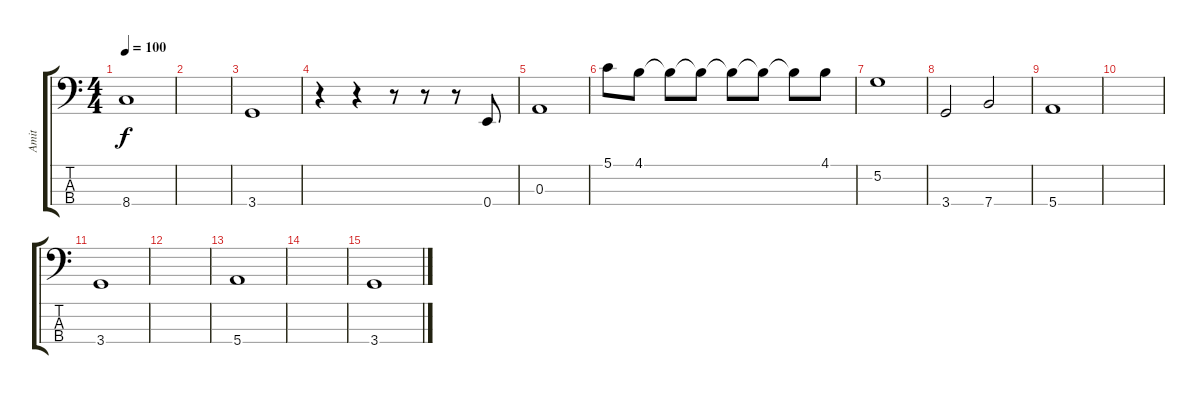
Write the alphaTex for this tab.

\track ("Amit" "Amit") {instrument electricbassfinger}
\staff {score tabs}
\tuning (G2 D2 A1 E1) {hide}
\ts (4 4)
\tempo 100
\clef f4
\ks c
8.4.1{dy f instrument electricbassfinger} |
|
3.4.1 |
r.4 r.4 r.8 r.8 r.8 0.4.8 |
0.3.1 |
5.1.8 4.1.8 4.1{t}.8 4.1{t}.8 4.1{t}.8 4.1{t}.8 4.1{t}.8 4.1.8 |
5.2.1 |
3.4.2 7.4.2 |
5.4.1 |
|
3.4.1 |
|
5.4.1 |
|
3.4.1
